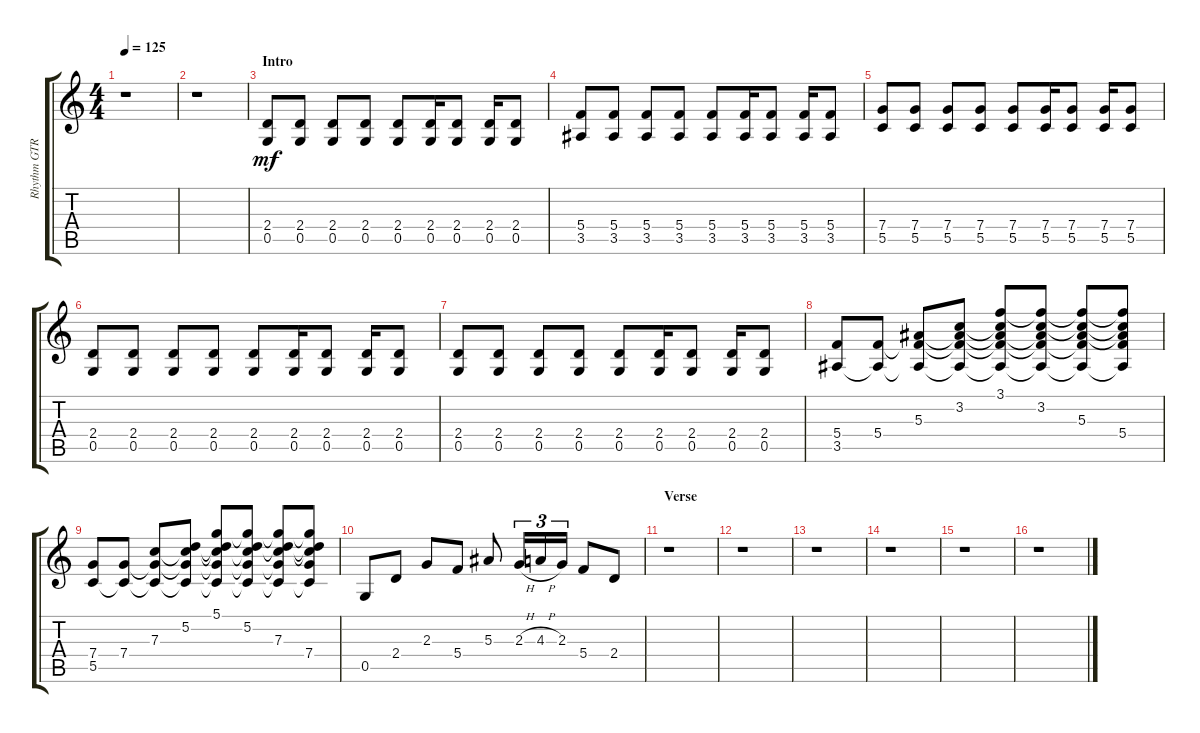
\track ("Rhythm GTR 2" "Rhythm GTR") {instrument distortionguitar}
\staff {score tabs}
\tuning (D4 A3 F3 C3 G2 C2) {hide}
\ts (4 4)
\tempo 125
\clef g2
\ks aminor
r.1{dy mf instrument distortionguitar} |
r.1 |
\section ("" "Intro")
(2.4 0.5).8 (2.4 0.5).8 (2.4 0.5).8 (2.4 0.5).8 (2.4 0.5).8 (2.4 0.5).16 (2.4 0.5).8 (2.4 0.5).16 (2.4 0.5).8 |
(5.4 3.5).8 (5.4 3.5).8 (5.4 3.5).8 (5.4 3.5).8 (5.4 3.5).8 (5.4 3.5).16 (5.4 3.5).8 (5.4 3.5).16 (5.4 3.5).8 |
(7.4 5.5).8 (7.4 5.5).8 (7.4 5.5).8 (7.4 5.5).8 (7.4 5.5).8 (7.4 5.5).16 (7.4 5.5).8 (7.4 5.5).16 (7.4 5.5).8 |
(2.4 0.5).8 (2.4 0.5).8 (2.4 0.5).8 (2.4 0.5).8 (2.4 0.5).8 (2.4 0.5).16 (2.4 0.5).8 (2.4 0.5).16 (2.4 0.5).8 |
(2.4 0.5).8 (2.4 0.5).8 (2.4 0.5).8 (2.4 0.5).8 (2.4 0.5).8 (2.4 0.5).16 (2.4 0.5).8 (2.4 0.5).16 (2.4 0.5).8 |
(5.4 3.5).8 (5.4 3.5{t}).8 (5.3 5.4{t} 3.5{t}).8 (3.2 5.3{t} 5.4{t} 3.5{t}).8 (3.1 3.2{t} 5.3{t} 5.4{t} 3.5{t}).8 (3.1{t} 3.2 5.3{t} 5.4{t} 3.5{t}).8 (3.1{t} 3.2{t} 5.3 5.4{t} 3.5{t}).8 (3.1{t} 3.2{t} 5.3{t} 5.4 3.5{t}).8 |
(7.4 5.5).8 (7.4 5.5{t}).8 (7.3 7.4{t} 5.5{t}).8 (5.2 7.3{t} 7.4{t} 5.5{t}).8 (5.1 5.2{t} 7.3{t} 7.4{t} 5.5{t}).8 (5.1{t} 5.2 7.3{t} 7.4{t} 5.5{t}).8 (5.1{t} 5.2{t} 7.3 7.4{t} 5.5{t}).8 (5.1{t} 5.2{t} 7.3{t} 7.4 5.5{t}).8 |
0.5.8 2.4.8 2.3.8 5.4.8 5.3.8 2.3{h}.16{tu (3 2)} 4.3{h}.16{tu (3 2)} 2.3.16{tu (3 2)} 5.4.8 2.4.8 |
\section ("" "Verse")
r.1 |
r.1 |
r.1 |
r.1 |
r.1 |
r.1
